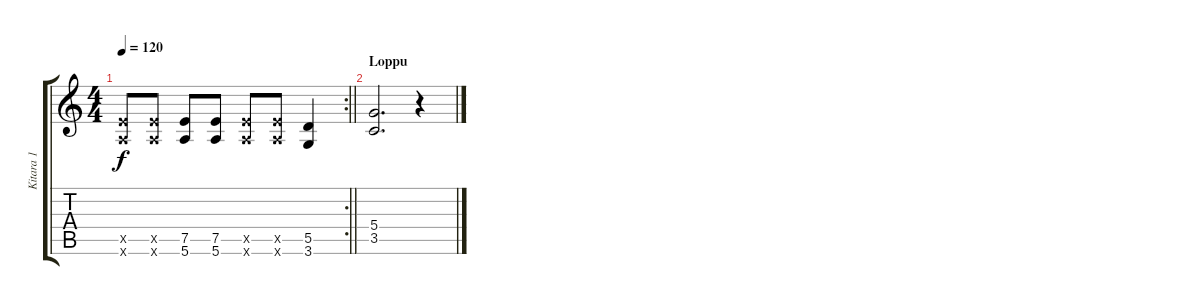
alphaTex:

\track ("Kitara 1" "Kitara 1") {instrument overdrivenguitar}
\staff {score tabs}
\tuning (E4 B3 G3 D3 A2 E2) {hide}
\rc 2
\ts (4 4)
\tempo 120
\clef g2
\barLineRight lightlight
\ks c
(7.5{x} 5.6{x}).8{dy f} (7.5{x} 5.6{x}).8 (7.5 5.6).8 (7.5 5.6).8 (7.5{x} 5.6{x}).8 (7.5{x} 5.6{x}).8 (5.5 3.6).4 |
\section ("" "Loppu")
(5.4 3.5).2{d} r.4
